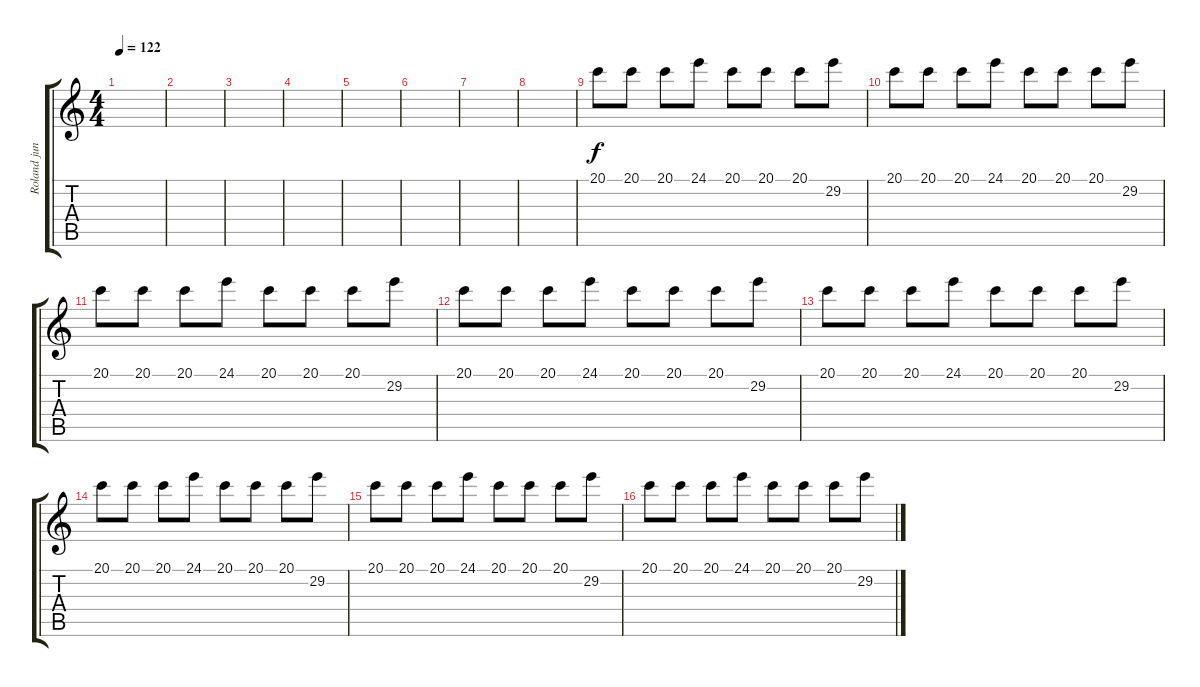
\track ("Roland juno DI" "Roland jun") {instrument lead2sawtooth}
\staff {score tabs}
\tuning (E4 B3 G3 D3 A2 E2) {hide}
\ts (4 4)
\tempo 122
\clef g2
\ks c
|
|
|
|
|
|
|
|
20.1.8 20.1.8 20.1.8 24.1.8 20.1.8 20.1.8 20.1.8 29.2.8 |
20.1.8 20.1.8 20.1.8 24.1.8 20.1.8 20.1.8 20.1.8 29.2.8 |
20.1.8 20.1.8 20.1.8 24.1.8 20.1.8 20.1.8 20.1.8 29.2.8 |
20.1.8 20.1.8 20.1.8 24.1.8 20.1.8 20.1.8 20.1.8 29.2.8 |
20.1.8 20.1.8 20.1.8 24.1.8 20.1.8 20.1.8 20.1.8 29.2.8 |
20.1.8 20.1.8 20.1.8 24.1.8 20.1.8 20.1.8 20.1.8 29.2.8 |
20.1.8 20.1.8 20.1.8 24.1.8 20.1.8 20.1.8 20.1.8 29.2.8 |
20.1.8 20.1.8 20.1.8 24.1.8 20.1.8 20.1.8 20.1.8 29.2.8
